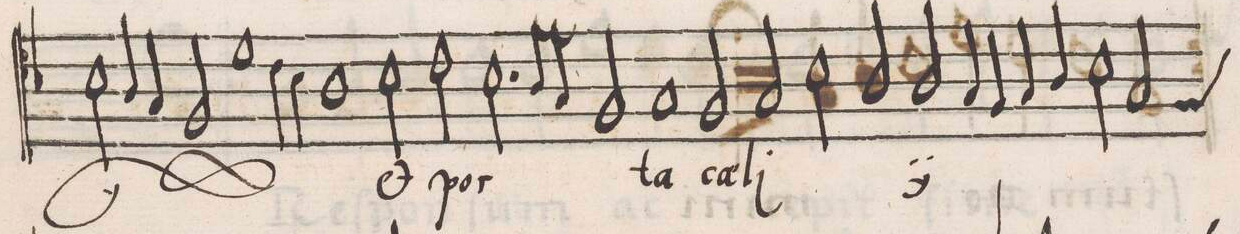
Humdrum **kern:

**kern	**text
*I"ALTVS	*
*clefC4	*
*k[b-]	*
*met(C|)	*
*M2/1	*
2B-\	do-
4A/	.
4G/	.
=13-	=13-
2F/	-mus
1d	De-
4c\	-i
4B-\	.
=14-	=14-
1A	eſt
*	*Xij
2B-\	et
2c\	por-
=15-	=15-
2.B-\	.
8A/L	.
8G/J	.
2F/	.
1G/	-ta
=16-	=16-
2F/	cae-
2G/	-li
*	*ij
2B-\	et
=17-	=17-
2A/	por-
2A/	-ta
4G/	cae-
4F/	.
4G/	.
4A/	.
=18-	=18-
2B-\	.
2G/	-li
*custos:F	*
*-	*-
